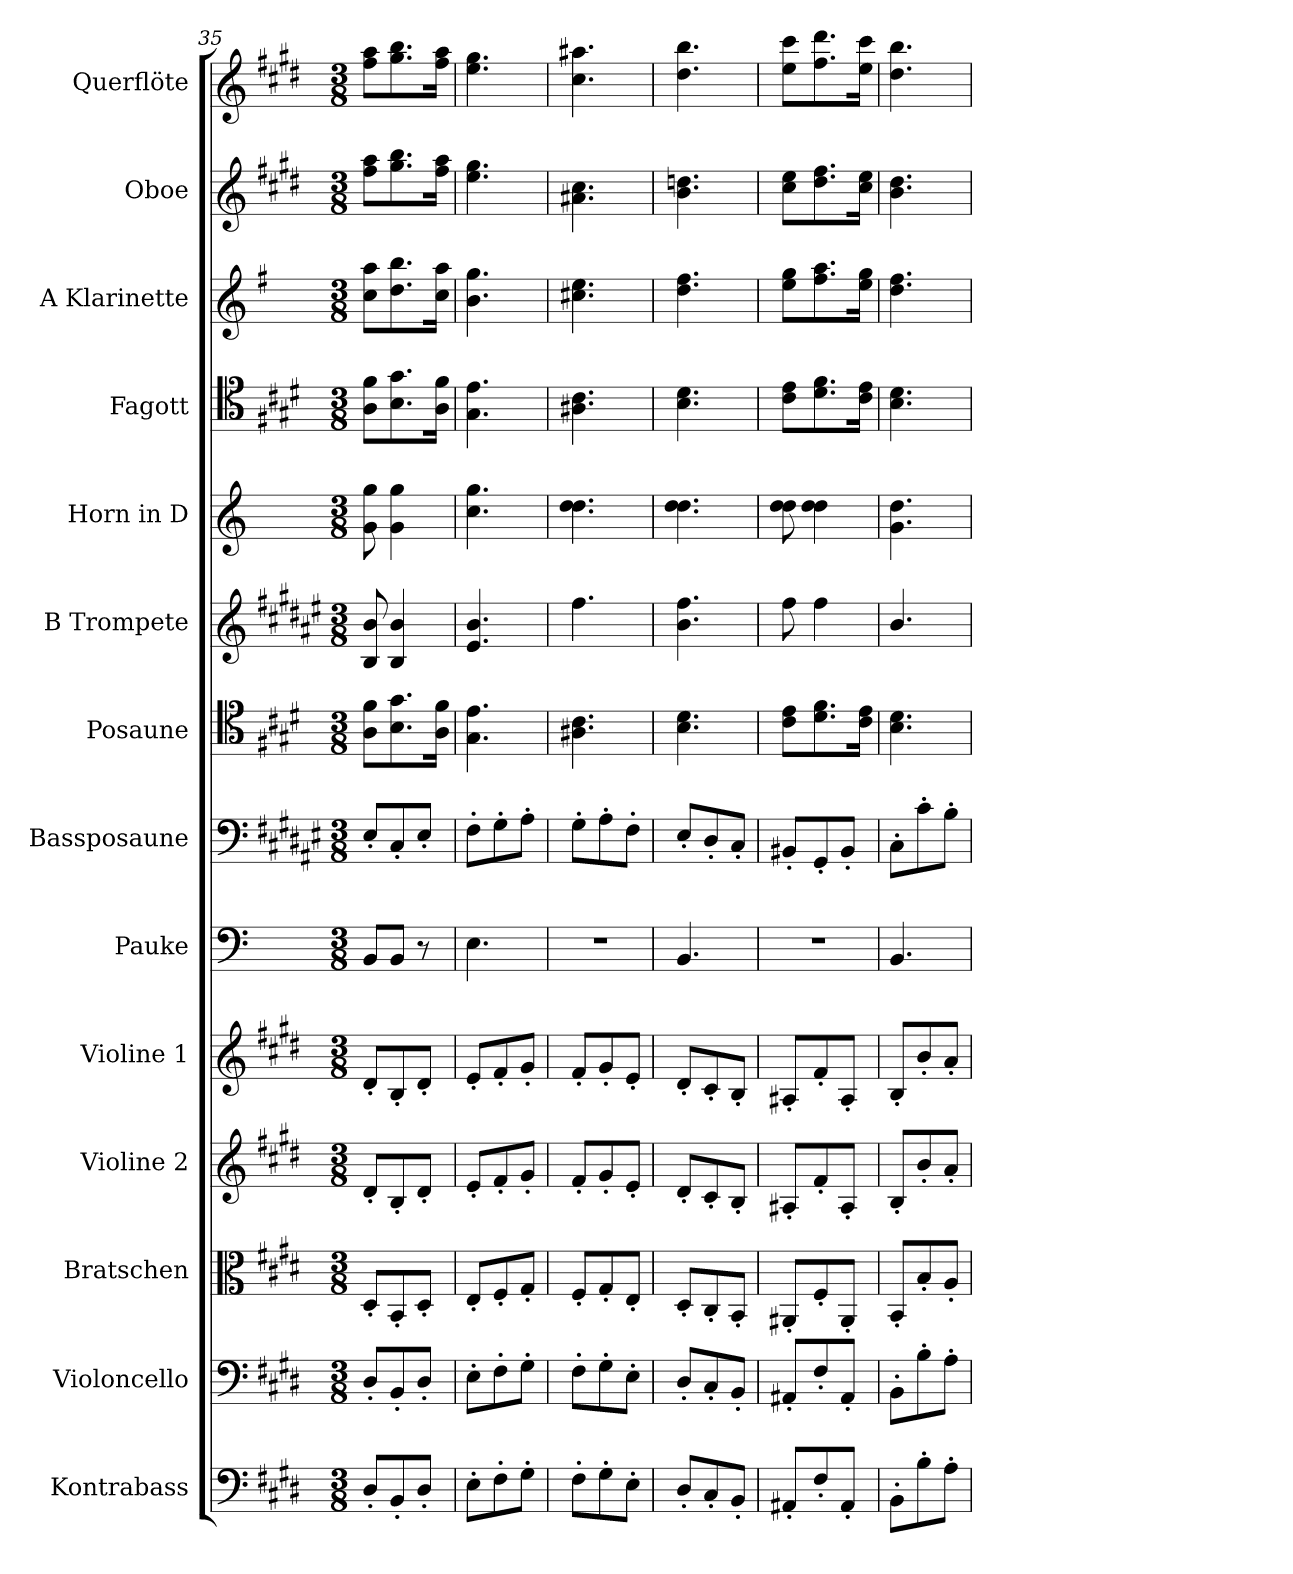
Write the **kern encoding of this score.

**kern	**kern	**kern	**kern	**kern	**kern	**kern	**kern	**kern	**kern	**kern	**kern	**kern	**kern
*part14	*part13	*part12	*part11	*part10	*part9	*part8	*part7	*part6	*part5	*part4	*part3	*part2	*part1
*staff14	*staff13	*staff12	*staff11	*staff10	*staff9	*staff8	*staff7	*staff6	*staff5	*staff4	*staff3	*staff2	*staff1
*I"Kontrabass	*I"Violoncello	*I"Bratschen	*I"Violine 2	*I"Violine 1	*I"Pauke	*I"Bassposaune	*I"Posaune	*I"B Trompete	*I"Horn in D	*I"Fagott	*I"A Klarinette	*I"Oboe	*I"Querflöte
*	*	*I'Bra	*	*I'Viol I.	*I'Pauke.	*I'BassP	*I'Posau	*I'B Trom	*	*I'Fag	*I'A Kla	*I'Oboe .	*I'QFl
*clefF4	*clefF4	*clefC3	*clefG2	*clefG2	*clefF4	*clefF4	*clefC4	*clefG2	*clefG2	*clefC4	*clefG2	*clefG2	*clefG2
*ITrd7c12	*	*	*	*	*ITrd-2c-4	*ITrd1c2	*	*ITrd1c2	*ITrd-2c-4	*	*ITrd2c3	*	*
*k[f#c#g#d#]	*k[f#c#g#d#]	*k[f#c#g#d#]	*k[f#c#g#d#]	*k[f#c#g#d#]	*k[f#c#g#d#]	*k[f#c#g#d#]	*k[f#c#g#d#]	*k[f#c#g#d#]	*k[f#c#g#d#]	*k[f#c#g#d#]	*k[f#c#g#d#]	*k[f#c#g#d#]	*k[f#c#g#d#]
*M3/8	*M3/8	*M3/8	*M3/8	*M3/8	*M3/8	*M3/8	*M3/8	*M3/8	*M3/8	*M3/8	*M3/8	*M3/8	*M3/8
=35	=35	=35	=35	=35	=35	=35	=35	=35	=35	=35	=35	=35	=35
8DD#'/L	8D#'/L	8D#'/L	8d#'/L	8d#'/L	8D#/L	8D#'/L	8A\ 8f#\L	8A/ 8a/	8b\ 8bb\	8A\ 8f#\L	8a\ 8ff#\L	8ff#\ 8aa\L	8ff#\ 8aa\L
8BBB'/	8BB'/	8BB'/	8B'/	8B'/	8D#/J	8BB'/	8.B\ 8.g#\	4A/ 4a/	4b\ 4bb\	8.B\ 8.g#\	8.b\ 8.gg#\	8.gg#\ 8.bb\	8.gg#\ 8.bb\
8DD#'/J	8D#'/J	8D#'/J	8d#'/J	8d#'/J	8r	8D#'/J	.	.	.	.	.	.	.
.	.	.	.	.	.	.	16A\ 16f#\Jk	.	.	16A\ 16f#\Jk	16a\ 16ff#\Jk	16ff#\ 16aa\Jk	16ff#\ 16aa\Jk
=36	=36	=36	=36	=36	=36	=36	=36	=36	=36	=36	=36	=36	=36
8EE'\L	8E'\L	8E'/L	8e'/L	8e'/L	4.G#\	8E'\L	4.G#\ 4.e\	4.d#/ 4.a/	4.ee\ 4.bb\	4.G#\ 4.e\	4.g#\ 4.ee\	4.ee\ 4.gg#\	4.ee\ 4.gg#\
8FF#'\	8F#'\	8F#'/	8f#'/	8f#'/	.	8F#'\	.	.	.	.	.	.	.
8GG#'\J	8G#'\J	8G#'/J	8g#'/J	8g#'/J	.	8G#'\J	.	.	.	.	.	.	.
=37	=37	=37	=37	=37	=37	=37	=37	=37	=37	=37	=37	=37	=37
8FF#'\L	8F#'\L	8F#'/L	8f#'/L	8f#'/L	4.r	8F#'\L	4.A#X\ 4.c#\	4.ee\	4.ff#\ 4.ff#\	4.A#X\ 4.c#\	4.a#X\ 4.cc#\	4.a#X\ 4.cc#\	4.cc#\ 4.aa#X\
8GG#'\	8G#'\	8G#'/	8g#'/	8g#'/	.	8G#'\	.	.	.	.	.	.	.
8EE'\J	8E'\J	8E'/J	8e'/J	8e'/J	.	8E'\J	.	.	.	.	.	.	.
=38	=38	=38	=38	=38	=38	=38	=38	=38	=38	=38	=38	=38	=38
8DD#'/L	8D#'/L	8D#'/L	8d#'/L	8d#'/L	4.D#/	8D#'/L	4.B\ 4.d#\	4.a\ 4.ee\	4.ff#\ 4.ff#\	4.B\ 4.d#\	4.b\ 4.dd#\	4.b\ 4.ddn\	4.dd#\ 4.bb\
8CC#'/	8C#'/	8C#'/	8c#'/	8c#'/	.	8C#'/	.	.	.	.	.	.	.
8BBB'/J	8BB'/J	8BB'/J	8B'/J	8B'/J	.	8BB'/J	.	.	.	.	.	.	.
=39	=39	=39	=39	=39	=39	=39	=39	=39	=39	=39	=39	=39	=39
8AAA#X'/L	8AA#X'/L	8AA#X'/L	8A#X'/L	8A#X'/L	4.r	8AA#X'/L	8c#\ 8e\L	8ee\	8ff#\ 8ff#\	8c#\ 8e\L	8cc#\ 8ee\L	8cc#\ 8ee\L	8ee\ 8ccc#\L
8FF#'/	8F#'/	8F#'/	8f#'/	8f#'/	.	8FF#'/	8.d#\ 8.f#\	4ee\	4ff#\ 4ff#\	8.d#\ 8.f#\	8.dd#\ 8.ff#\	8.dd#\ 8.ff#\	8.ff#\ 8.ddd#\
8AAA#'/J	8AA#'/J	8AA#'/J	8A#'/J	8A#'/J	.	8AA#'/J	.	.	.	.	.	.	.
.	.	.	.	.	.	.	16c#\ 16e\Jk	.	.	16c#\ 16e\Jk	16cc#\ 16ee\Jk	16cc#\ 16ee\Jk	16ee\ 16ccc#\Jk
=40	=40	=40	=40	=40	=40	=40	=40	=40	=40	=40	=40	=40	=40
8BBB'\L	8BB'\L	8BB'/L	8B'/L	8B'/L	4.D#/	8BB'\L	4.B\ 4.d#\	4.a/	4.b\ 4.ff#\	4.B\ 4.d#\	4.b\ 4.dd#\	4.b\ 4.dd#\	4.dd#\ 4.bb\
8BB'\	8B'\	8B'/	8b'/	8b'/	.	8B'\	.	.	.	.	.	.	.
8AA'\J	8A'\J	8A'/J	8a'/J	8a'/J	.	8A'\J	.	.	.	.	.	.	.
=	=	=	=	=	=	=	=	=	=	=	=	=	=
*-	*-	*-	*-	*-	*-	*-	*-	*-	*-	*-	*-	*-	*-
